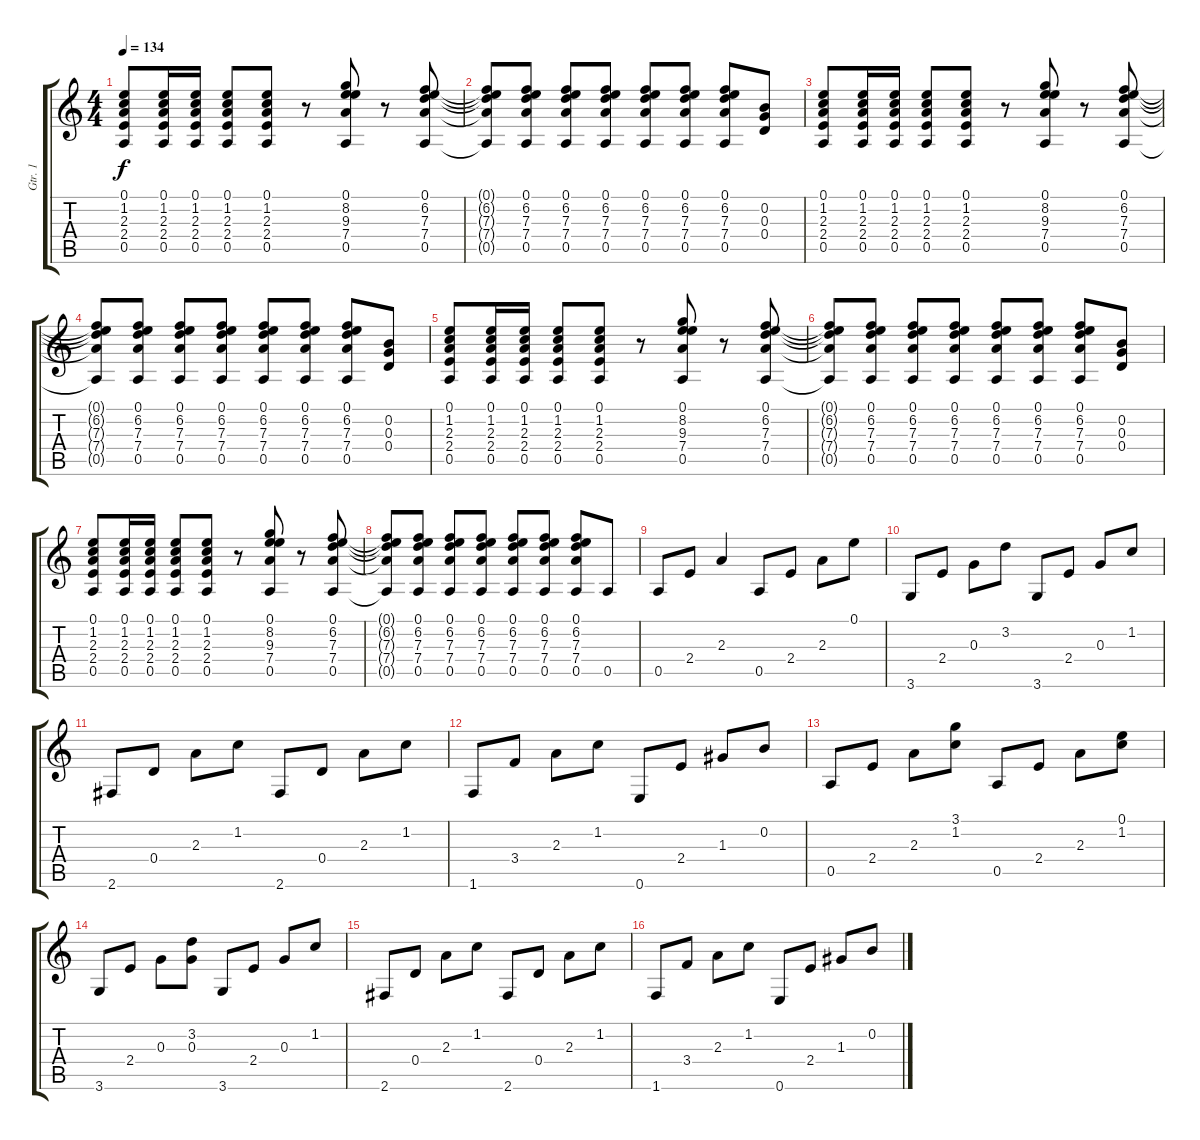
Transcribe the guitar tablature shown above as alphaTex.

\track ("Gtr. 1" "Gtr. 1") {instrument acousticguitarsteel}
\staff {score tabs}
\tuning (E4 B3 G3 D3 A2 E2) {hide}
\ts (4 4)
\tempo 134
\clef g2
\ks c
(0.1 1.2 2.3 2.4 0.5).8{dy f} (0.1 1.2 2.3 2.4 0.5).16 (0.1 1.2 2.3 2.4 0.5).16 (0.1 1.2 2.3 2.4 0.5).8 (0.1 1.2 2.3 2.4 0.5).8 r.8 (0.1 8.2 9.3 7.4 0.5).8 r.8 (0.1 6.2 7.3 7.4 0.5).8 |
(0.1{t} 6.2{t} 7.3{t} 7.4{t} 0.5{t}).8 (0.1 6.2 7.3 7.4 0.5).8 (0.1 6.2 7.3 7.4 0.5).8 (0.1 6.2 7.3 7.4 0.5).8 (0.1 6.2 7.3 7.4 0.5).8 (0.1 6.2 7.3 7.4 0.5).8 (0.1 6.2 7.3 7.4 0.5).8 (0.2 0.3 0.4).8 |
(0.1 1.2 2.3 2.4 0.5).8 (0.1 1.2 2.3 2.4 0.5).16 (0.1 1.2 2.3 2.4 0.5).16 (0.1 1.2 2.3 2.4 0.5).8 (0.1 1.2 2.3 2.4 0.5).8 r.8 (0.1 8.2 9.3 7.4 0.5).8 r.8 (0.1 6.2 7.3 7.4 0.5).8 |
(0.1{t} 6.2{t} 7.3{t} 7.4{t} 0.5{t}).8 (0.1 6.2 7.3 7.4 0.5).8 (0.1 6.2 7.3 7.4 0.5).8 (0.1 6.2 7.3 7.4 0.5).8 (0.1 6.2 7.3 7.4 0.5).8 (0.1 6.2 7.3 7.4 0.5).8 (0.1 6.2 7.3 7.4 0.5).8 (0.2 0.3 0.4).8 |
(0.1 1.2 2.3 2.4 0.5).8 (0.1 1.2 2.3 2.4 0.5).16 (0.1 1.2 2.3 2.4 0.5).16 (0.1 1.2 2.3 2.4 0.5).8 (0.1 1.2 2.3 2.4 0.5).8 r.8 (0.1 8.2 9.3 7.4 0.5).8 r.8 (0.1 6.2 7.3 7.4 0.5).8 |
(0.1{t} 6.2{t} 7.3{t} 7.4{t} 0.5{t}).8 (0.1 6.2 7.3 7.4 0.5).8 (0.1 6.2 7.3 7.4 0.5).8 (0.1 6.2 7.3 7.4 0.5).8 (0.1 6.2 7.3 7.4 0.5).8 (0.1 6.2 7.3 7.4 0.5).8 (0.1 6.2 7.3 7.4 0.5).8 (0.2 0.3 0.4).8 |
(0.1 1.2 2.3 2.4 0.5).8 (0.1 1.2 2.3 2.4 0.5).16 (0.1 1.2 2.3 2.4 0.5).16 (0.1 1.2 2.3 2.4 0.5).8 (0.1 1.2 2.3 2.4 0.5).8 r.8 (0.1 8.2 9.3 7.4 0.5).8 r.8 (0.1 6.2 7.3 7.4 0.5).8 |
(0.1{t} 6.2{t} 7.3{t} 7.4{t} 0.5{t}).8 (0.1 6.2 7.3 7.4 0.5).8 (0.1 6.2 7.3 7.4 0.5).8 (0.1 6.2 7.3 7.4 0.5).8 (0.1 6.2 7.3 7.4 0.5).8 (0.1 6.2 7.3 7.4 0.5).8 (0.1 6.2 7.3 7.4 0.5).8 0.5.8 |
0.5.8 2.4.8 2.3.4 0.5.8 2.4.8 2.3.8 0.1.8 |
3.6.8 2.4.8 0.3.8 3.2.8 3.6.8 2.4.8 0.3.8 1.2.8 |
2.6.8 0.4.8 2.3.8 1.2.8 2.6.8 0.4.8 2.3.8 1.2.8 |
1.6.8 3.4.8 2.3.8 1.2.8 0.6.8 2.4.8 1.3.8 0.2.8 |
0.5.8 2.4.8 2.3.8 (3.1 1.2).8 0.5.8 2.4.8 2.3.8 (0.1 1.2).8 |
3.6.8 2.4.8 0.3.8 (3.2 0.3).8 3.6.8 2.4.8 0.3.8 1.2.8 |
2.6.8 0.4.8 2.3.8 1.2.8 2.6.8 0.4.8 2.3.8 1.2.8 |
1.6.8 3.4.8 2.3.8 1.2.8 0.6.8 2.4.8 1.3.8 0.2.8
